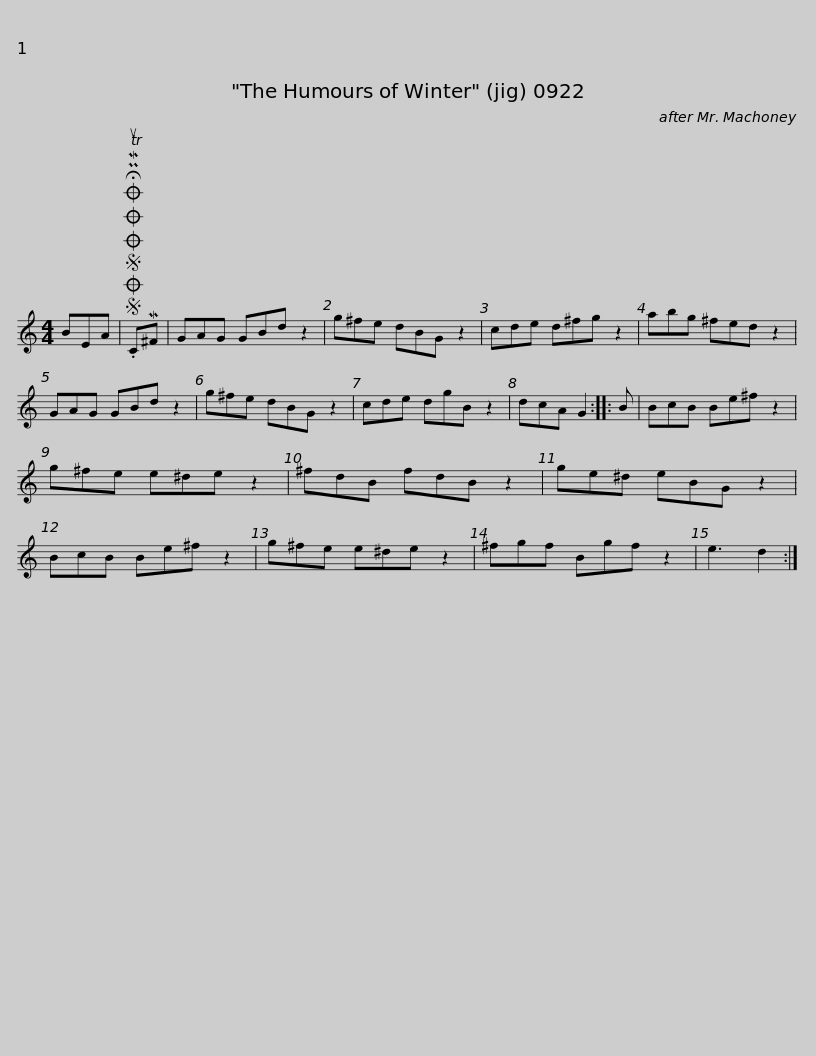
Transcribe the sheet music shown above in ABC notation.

X:1
L:1/8
M:4/4
I:linebreak $
K:C
V:1 treble
V:1
 BEA |SOSOOO .!fermata!PMTuCM^F | GAG GBd z2 | g^fe dBG z2 | cde d^fg z2 | %5
 abg ^fed z2 | GAG GBd z2 |$ g^fe dBG z2 | cde dgB z2 | dcA G2 :: %10
 B | BcB Be^f z2 | g^fe e^de z2 | ^fdB fdB z2 |$ ge^d eBG z2 | %15
 BcB Be^f z2 | g^fe e^de z2 | ^fgf Bgf z2 | e3 d2 :| %19
